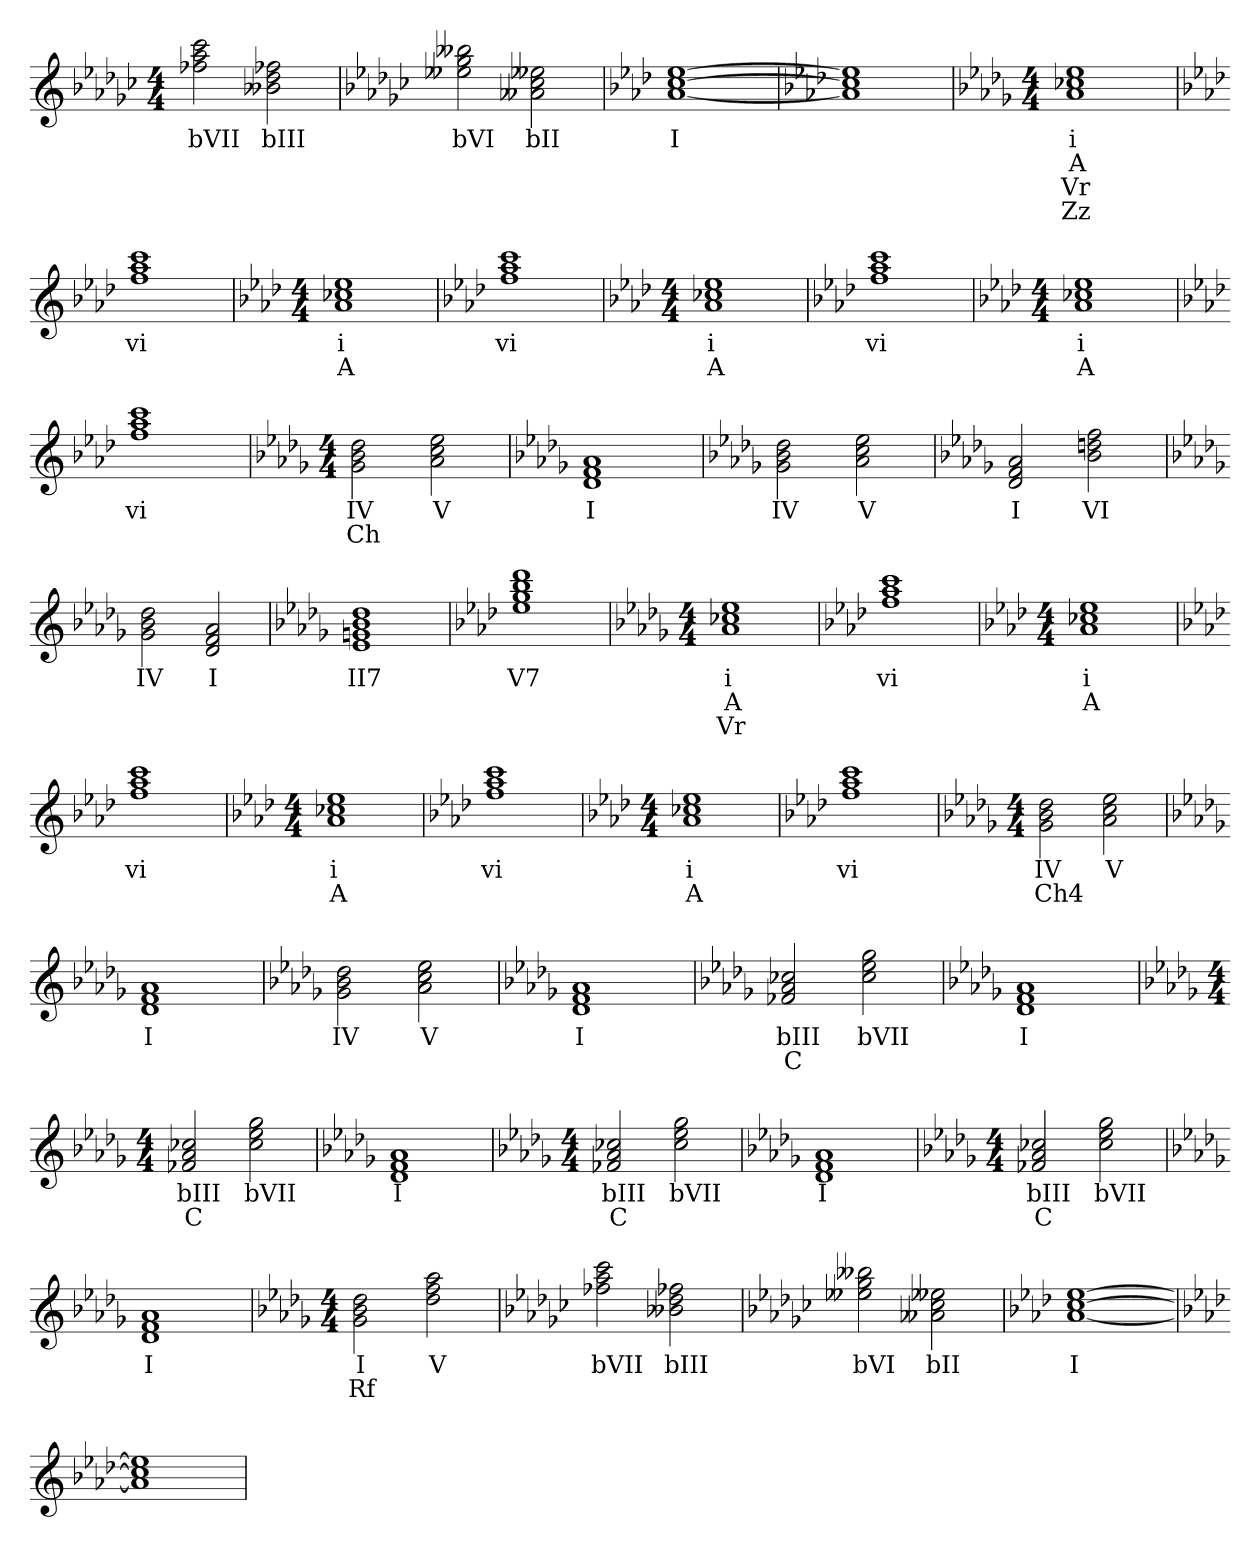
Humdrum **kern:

**kern	**text	**text	**text	**text
*part1	*part1	*part1	*part1	*part1
*staff1	*staff1	*staff1	*staff1	*staff1
*k[b-e-a-d-g-c-]	*	*	*	*
*G-:	*	*	*	*
*M4/4	*	*	*	*
=	=	=	=	=
2ff-X 2aa- 2ccc-	bVII	.	.	.
2b--X 2dd- 2ff-X	bIII	.	.	.
=	=	=	=	=
*k[b-e-a-d-g-c-]	*	*	*	*
*G-:	*	*	*	*
2ee--X 2gg- 2bb--X	bVI	.	.	.
2a--X 2cc- 2ee--X	bII	.	.	.
=	=	=	=	=
*k[b-e-a-d-]	*	*	*	*
*A-:	*	*	*	*
[1a- [1cc [1ee-	I	.	.	.
=	=	=	=	=
*k[b-e-a-d-]	*	*	*	*
*A-:	*	*	*	*
1a-] 1cc] 1ee-]	.	.	.	.
=	=	=	=	=
*k[b-e-a-d-g-]	*	*	*	*
*D-:	*	*	*	*
*M4/4	*	*	*	*
1a- 1cc-X 1ee-	i	A	Vr	Zz
=	=	=	=	=
*k[b-e-a-d-]	*	*	*	*
*A-:	*	*	*	*
1ff 1aa- 1ccc	vi	.	.	.
=	=	=	=	=
*k[b-e-a-d-]	*	*	*	*
*A-:	*	*	*	*
*M4/4	*	*	*	*
1a- 1cc-X 1ee-	i	A	.	.
=	=	=	=	=
*k[b-e-a-d-]	*	*	*	*
*A-:	*	*	*	*
1ff 1aa- 1ccc	vi	.	.	.
=	=	=	=	=
*k[b-e-a-d-]	*	*	*	*
*A-:	*	*	*	*
*M4/4	*	*	*	*
1a- 1cc-X 1ee-	i	A	.	.
=	=	=	=	=
*k[b-e-a-d-]	*	*	*	*
*A-:	*	*	*	*
1ff 1aa- 1ccc	vi	.	.	.
=	=	=	=	=
*k[b-e-a-d-]	*	*	*	*
*A-:	*	*	*	*
*M4/4	*	*	*	*
1a- 1cc-X 1ee-	i	A	.	.
=	=	=	=	=
*k[b-e-a-d-]	*	*	*	*
*A-:	*	*	*	*
1ff 1aa- 1ccc	vi	.	.	.
=	=	=	=	=
*k[b-e-a-d-g-]	*	*	*	*
*D-:	*	*	*	*
*M4/4	*	*	*	*
2g- 2b- 2dd-	IV	Ch	.	.
2a- 2cc 2ee-	V	.	.	.
=	=	=	=	=
*k[b-e-a-d-g-]	*	*	*	*
*D-:	*	*	*	*
1d- 1f 1a-	I	.	.	.
=	=	=	=	=
*k[b-e-a-d-g-]	*	*	*	*
*D-:	*	*	*	*
2g- 2b- 2dd-	IV	.	.	.
2a- 2cc 2ee-	V	.	.	.
=	=	=	=	=
*k[b-e-a-d-g-]	*	*	*	*
*D-:	*	*	*	*
2d- 2f 2a-	I	.	.	.
2b- 2ddn 2ff	VI	.	.	.
=	=	=	=	=
*k[b-e-a-d-g-]	*	*	*	*
*D-:	*	*	*	*
2g- 2b- 2dd-	IV	.	.	.
2d- 2f 2a-	I	.	.	.
=	=	=	=	=
*k[b-e-a-d-g-]	*	*	*	*
*D-:	*	*	*	*
1e- 1gn 1b- 1dd-	II7	.	.	.
=	=	=	=	=
*k[b-e-a-d-]	*	*	*	*
*A-:	*	*	*	*
1ee- 1gg 1bb- 1ddd-	V7	.	.	.
=	=	=	=	=
*k[b-e-a-d-g-]	*	*	*	*
*D-:	*	*	*	*
*M4/4	*	*	*	*
1a- 1cc-X 1ee-	i	A	Vr	.
=	=	=	=	=
*k[b-e-a-d-]	*	*	*	*
*A-:	*	*	*	*
1ff 1aa- 1ccc	vi	.	.	.
=	=	=	=	=
*k[b-e-a-d-]	*	*	*	*
*A-:	*	*	*	*
*M4/4	*	*	*	*
1a- 1cc-X 1ee-	i	A	.	.
=	=	=	=	=
*k[b-e-a-d-]	*	*	*	*
*A-:	*	*	*	*
1ff 1aa- 1ccc	vi	.	.	.
=	=	=	=	=
*k[b-e-a-d-]	*	*	*	*
*A-:	*	*	*	*
*M4/4	*	*	*	*
1a- 1cc-X 1ee-	i	A	.	.
=	=	=	=	=
*k[b-e-a-d-]	*	*	*	*
*A-:	*	*	*	*
1ff 1aa- 1ccc	vi	.	.	.
=	=	=	=	=
*k[b-e-a-d-]	*	*	*	*
*A-:	*	*	*	*
*M4/4	*	*	*	*
1a- 1cc-X 1ee-	i	A	.	.
=	=	=	=	=
*k[b-e-a-d-]	*	*	*	*
*A-:	*	*	*	*
1ff 1aa- 1ccc	vi	.	.	.
=	=	=	=	=
*k[b-e-a-d-g-]	*	*	*	*
*D-:	*	*	*	*
*M4/4	*	*	*	*
2g- 2b- 2dd-	IV	Ch4	.	.
2a- 2cc 2ee-	V	.	.	.
=	=	=	=	=
*k[b-e-a-d-g-]	*	*	*	*
*D-:	*	*	*	*
1d- 1f 1a-	I	.	.	.
=	=	=	=	=
*k[b-e-a-d-g-]	*	*	*	*
*D-:	*	*	*	*
2g- 2b- 2dd-	IV	.	.	.
2a- 2cc 2ee-	V	.	.	.
=	=	=	=	=
*k[b-e-a-d-g-]	*	*	*	*
*D-:	*	*	*	*
1d- 1f 1a-	I	.	.	.
=	=	=	=	=
*k[b-e-a-d-g-]	*	*	*	*
*D-:	*	*	*	*
2f-X 2a- 2cc-X	bIII	C	.	.
2cc- 2ee- 2gg-	bVII	.	.	.
=	=	=	=	=
*k[b-e-a-d-g-]	*	*	*	*
*D-:	*	*	*	*
1d- 1f 1a-	I	.	.	.
=	=	=	=	=
*k[b-e-a-d-g-]	*	*	*	*
*D-:	*	*	*	*
*M4/4	*	*	*	*
2f-X 2a- 2cc-X	bIII	C	.	.
2cc- 2ee- 2gg-	bVII	.	.	.
=	=	=	=	=
*k[b-e-a-d-g-]	*	*	*	*
*D-:	*	*	*	*
1d- 1f 1a-	I	.	.	.
=	=	=	=	=
*k[b-e-a-d-g-]	*	*	*	*
*D-:	*	*	*	*
*M4/4	*	*	*	*
2f-X 2a- 2cc-X	bIII	C	.	.
2cc- 2ee- 2gg-	bVII	.	.	.
=	=	=	=	=
*k[b-e-a-d-g-]	*	*	*	*
*D-:	*	*	*	*
1d- 1f 1a-	I	.	.	.
=	=	=	=	=
*k[b-e-a-d-g-]	*	*	*	*
*D-:	*	*	*	*
*M4/4	*	*	*	*
2f-X 2a- 2cc-X	bIII	C	.	.
2cc- 2ee- 2gg-	bVII	.	.	.
=	=	=	=	=
*k[b-e-a-d-g-]	*	*	*	*
*D-:	*	*	*	*
1d- 1f 1a-	I	.	.	.
=	=	=	=	=
*k[b-e-a-d-g-]	*	*	*	*
*D-:	*	*	*	*
*M4/4	*	*	*	*
2g- 2b- 2dd-	I	Rf	.	.
2dd- 2ff 2aa-	V	.	.	.
=	=	=	=	=
*k[b-e-a-d-g-c-]	*	*	*	*
*G-:	*	*	*	*
2ff-X 2aa- 2ccc-	bVII	.	.	.
2b--X 2dd- 2ff-X	bIII	.	.	.
=	=	=	=	=
*k[b-e-a-d-g-c-]	*	*	*	*
*G-:	*	*	*	*
2ee--X 2gg- 2bb--X	bVI	.	.	.
2a--X 2cc- 2ee--X	bII	.	.	.
=	=	=	=	=
*k[b-e-a-d-]	*	*	*	*
*A-:	*	*	*	*
[1a- [1cc [1ee-	I	.	.	.
=	=	=	=	=
*k[b-e-a-d-]	*	*	*	*
*A-:	*	*	*	*
1a-] 1cc] 1ee-]	.	.	.	.
=	=	=	=	=
*-	*-	*-	*-	*-
